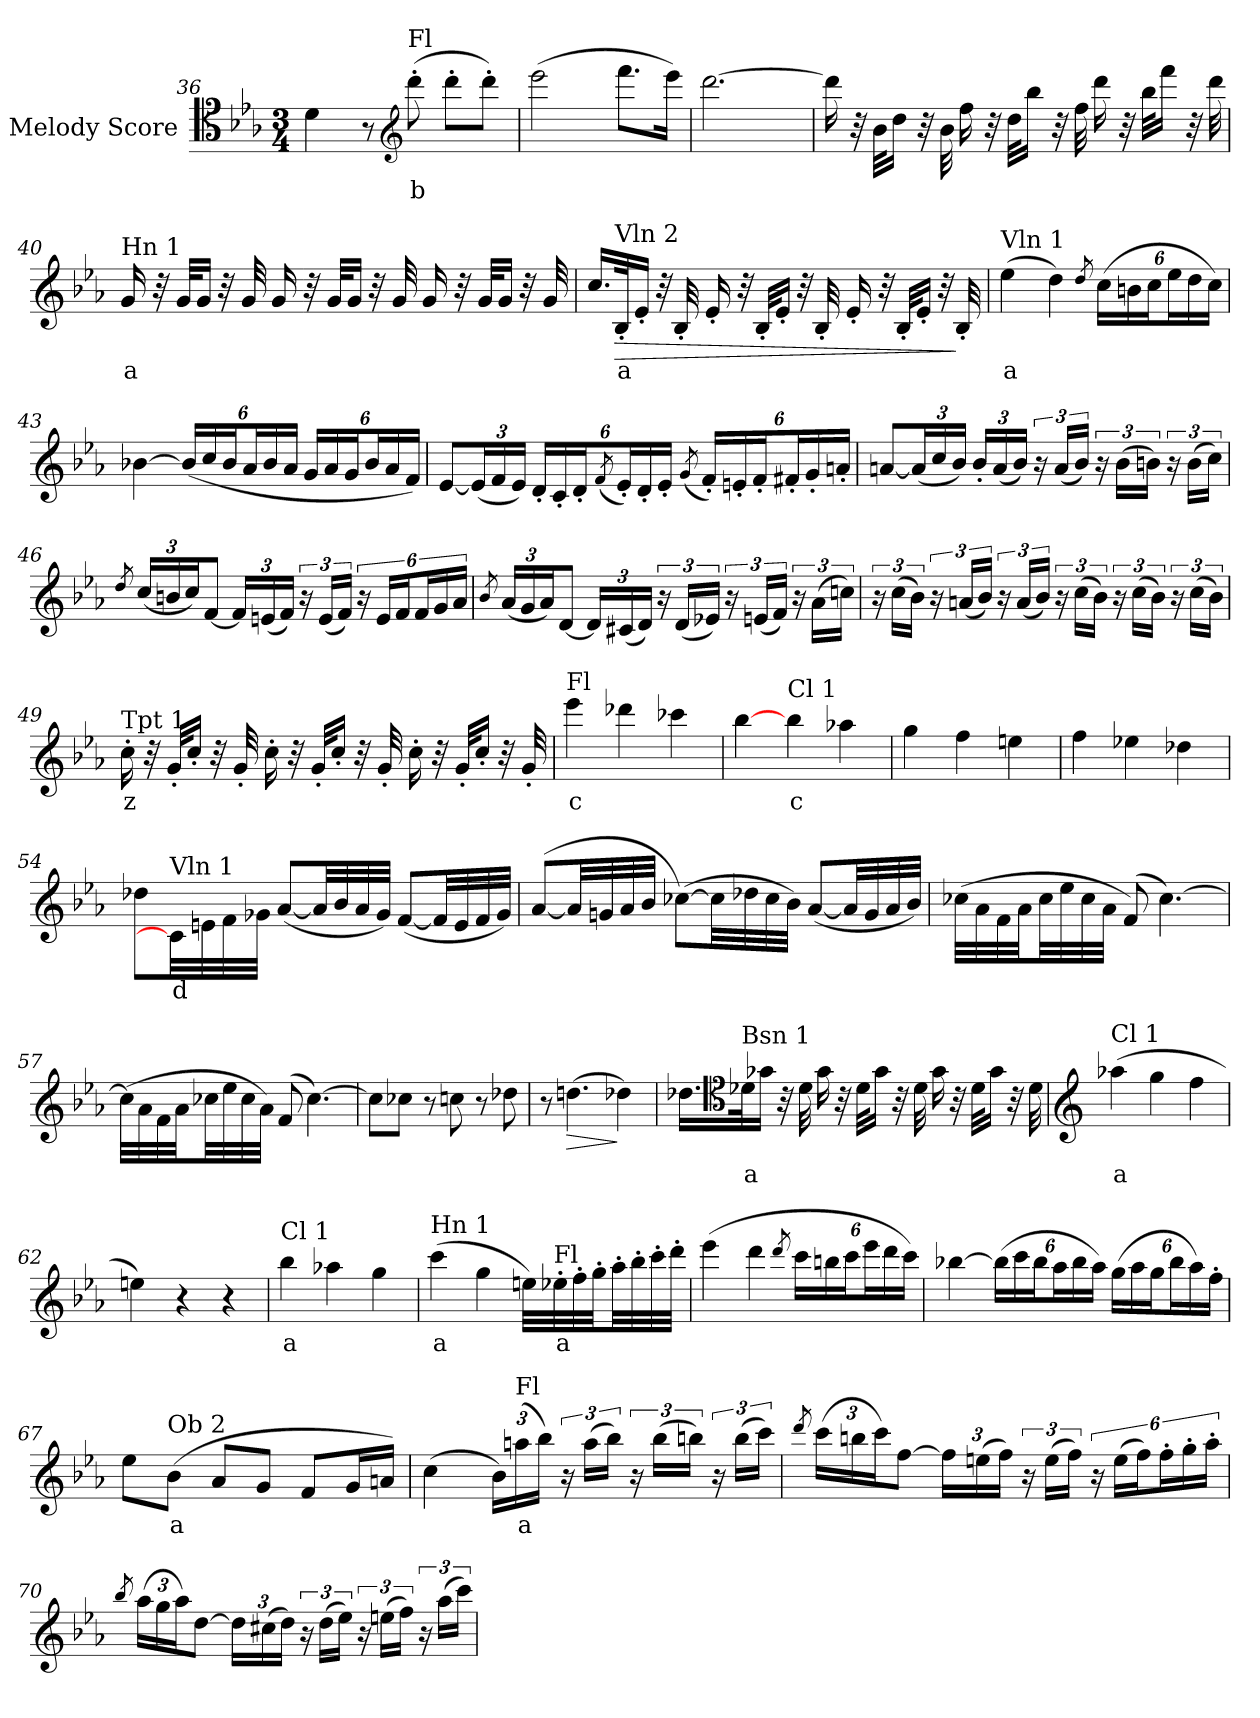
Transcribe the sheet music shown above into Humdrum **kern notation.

**kern	**text	**dynam
*part1	*part1	*part1
*staff1	*staff1	*staff1
*I"Melody Score	*	*
*clefC4	*	*
*k[b-e-a-]	*	*
*M3/4	*	*
=36	=36	=36
4d\	.	.
8r	.	.
*clefG2	*	*
!LO:TX:a:t=Fl	!	!
!	!LO:LY:b:color=#FF0000	!
(8ddd'\	b	.
8ddd'\L	.	.
8ddd'\J)	.	.
=37	=37	=37
(2eee-\	.	.
8.fff\L	.	.
16eee-\Jk)	.	.
=38	=38	=38
[2.ddd\	.	.
=39	=39	=39
16ddd\]	.	.
32r	.	.
32b-\KLL	.	.
16dd\JJ	.	.
32r	.	.
32b-\	.	.
16ff\	.	.
32r	.	.
32dd\KLL	.	.
16bb-\JJ	.	.
32r	.	.
32ff\	.	.
16ddd\	.	.
32r	.	.
32bb-\KLL	.	.
16fff\JJ	.	.
32r	.	.
32ddd\	.	.
=40	=40	=40
!LO:TX:a:t=Hn 1	!	!
!	!LO:LY:b:color=#FF0000	!
16g/	a	.
32r	.	.
32g/KLL	.	.
16g/JJ	.	.
32r	.	.
32g/	.	.
16g/	.	.
32r	.	.
32g/KLL	.	.
16g/JJ	.	.
32r	.	.
32g/	.	.
16g/	.	.
32r	.	.
32g/KLL	.	.
16g/JJ	.	.
32r	.	.
32g/	.	.
=41	=41	=41
16.cc/LL	.	.
!LO:TX:a:t=Vln 2	!	!
!	!LO:LY:b:color=#FF0000	!LO:HP:b
32B-'/k	a	>
16e-'/JJ	.	.
32r	.	.
32B-'/	.	.
16e-'/	.	.
32r	.	.
32B-'/KLL	.	.
16e-'/JJ	.	.
32r	.	.
32B-'/	.	.
16e-'/	.	.
32r	.	.
32B-'/KLL	.	.
16e-'/JJ	.	.
32r	.	.
32B-'/	.	]
=42	=42	=42
!LO:TX:a:t=Vln 1	!	!
!	!LO:LY:b:color=#FF0000	!
(4ee-\	a	.
4dd\)	.	.
8qdd/	.	.
*Xbrackettup	*	*
(24cc\LL	.	.
24bn\	.	.
24cc\J	.	.
24ee-\L	.	.
24dd\	.	.
24cc\JJ)	.	.
=43	=43	=43
[4b-X\	.	.
(24b-/LL]	.	.
24cc/	.	.
24b-/J	.	.
24a-/L	.	.
24b-/	.	.
24a-/JJ	.	.
24g/LL	.	.
24a-/	.	.
24g/J	.	.
24b-/L	.	.
24a-/	.	.
24f/JJ)	.	.
=44	=44	=44
[8e-/L	.	.
(24e-/L]	.	.
24f/	.	.
24e-/JJ)	.	.
24d'/LL	.	.
24c'/	.	.
24d'/J	.	.
(8qf/	.	.
24e-'/L)	.	.
24d'/	.	.
24e-'/JJ	.	.
(8qg/	.	.
24f'/LL)	.	.
24en'/	.	.
24f'/J	.	.
24f#X'/L	.	.
24g'/	.	.
24an'/JJ	.	.
=45	=45	=45
[8an/L	.	.
(24a/L]	.	.
24cc/	.	.
24b-/JJ)	.	.
24b-'/LL	.	.
(24a/	.	.
24b-/JJ)	.	.
*brackettup	*	*
24r	.	.
(24a/LL	.	.
24b-/JJ)	.	.
24r	.	.
(24b-\LL	.	.
24bn\JJ)	.	.
24r	.	.
(24b\LL	.	.
24cc\JJ)	.	.
=46	=46	=46
8qdd/	.	.
*Xbrackettup	*	*
(24cc/LL	.	.
24bn/	.	.
24cc/J)	.	.
[8f/J	.	.
24f/LL]	.	.
(24en/	.	.
24f/JJ)	.	.
*brackettup	*	*
24r	.	.
(24e/LL	.	.
24f/JJ)	.	.
24r	.	.
24e/LL	.	.
24f/J	.	.
*Xbrackettup	*	*
24f/L	.	.
24g/	.	.
24a-/JJ	.	.
=47	=47	=47
8qb-/	.	.
(24a-/LL	.	.
24g/	.	.
24a-/J)	.	.
[8d/J	.	.
24d/LL]	.	.
(24c#X/	.	.
24d/JJ)	.	.
*brackettup	*	*
24r	.	.
(24d/LL	.	.
24e-X/JJ)	.	.
24r	.	.
(24en/LL	.	.
24f/JJ)	.	.
24r	.	.
(24a-\LL	.	.
24ccn\JJ)	.	.
=48	=48	=48
24r	.	.
(24cc\LL	.	.
24b-\JJ)	.	.
24r	.	.
(24an/LL	.	.
24b-/JJ)	.	.
24r	.	.
(24a/LL	.	.
24b-/JJ)	.	.
24r	.	.
(24cc\LL	.	.
24b-\JJ)	.	.
24r	.	.
(24cc\LL	.	.
24b-\JJ)	.	.
24r	.	.
(24cc\LL	.	.
24b-\JJ)	.	.
=49	=49	=49
!LO:TX:a:t=Tpt 1	!	!
!	!LO:LY:b:color=#FF0000	!
16cc'\	z	.
32r	.	.
32g'/KLL	.	.
16cc'/JJ	.	.
32r	.	.
32g'/	.	.
16cc'\	.	.
32r	.	.
32g'/KLL	.	.
16cc'/JJ	.	.
32r	.	.
32g'/	.	.
16cc'\	.	.
32r	.	.
32g'/KLL	.	.
16cc'/JJ	.	.
32r	.	.
32g'/	.	.
=50	=50	=50
!LO:TX:a:t=Fl	!	!
!	!LO:LY:b:color=#FF0000	!
4eee-\	c	.
4ddd-X\	.	.
4ccc-X\	.	.
=51	=51	=51
[4bb-\	.	.
!LO:TX:a:t=Cl 1	!	!
!	!LO:LY:b:color=#FF0000	!
4bb-\	c	.
4aa-X\	.	.
=52	=52	=52
4gg\	.	.
4ff\	.	.
4ee\	.	.
=53	=53	=53
4ff\	.	.
4ee-X\	.	.
4dd-X\	.	.
=54	=54	=54
8dd-X\L	.	.
!LO:TX:a:t=Vln 1	!	!
!	!LO:LY:b:color=#FF0000	!
32c-\LL]	d	.
32en\	.	.
32f\	.	.
32g-X\JJJ	.	.
([8a-/L	.	.
32a-/LL]	.	.
32b-/	.	.
32a-/	.	.
32g-/JJJ)	.	.
([8f/L	.	.
32f/LL]	.	.
32e/	.	.
32f/	.	.
32g-/JJJ)	.	.
=55	=55	=55
([8a-/L	.	.
32a-/LL]	.	.
32gn/	.	.
32a-/	.	.
32b-/JJJ	.	.
([8cc-X\L)	.	.
32cc-\LL]	.	.
32dd-X\	.	.
32cc-\	.	.
32b-\JJJ)	.	.
([8a-/L	.	.
32a-/LL]	.	.
32g/	.	.
32a-/	.	.
32b-/JJJ)	.	.
=56	=56	=56
(32cc-X\LLL	.	.
32a-\	.	.
32f\	.	.
32a-\JJ	.	.
32cc-\LL	.	.
32ee-\	.	.
32cc-\	.	.
32a-\JJJ	.	.
(8f/)	.	.
[4.cc-\)	.	.
=57	=57	=57
(32cc-\LLL]	.	.
32a-\	.	.
32f\	.	.
32a-\JJ	.	.
32cc-X\LL	.	.
32ee-\	.	.
32cc-\	.	.
32a-\JJJ)	.	.
(8f/	.	.
[4.cc-\)	.	.
=58	=58	=58
8cc-\L]	.	.
8cc-X\J	.	.
8r	.	.
8ccn\	.	.
8r	.	.
8dd-X\	.	.
=59	=59	=59
8r	.	.
!	!	!LO:HP:b
(4.ddn\	.	>
4dd-X\)	.	]
=60	=60	=60
16.dd-X\LL	.	.
*clefC4	*	*
!LO:TX:a:t=Bsn 1	!	!
!	!LO:LY:b:color=#FF0000	!
32d-X\k	a	.
16g-\JJ	.	.
32r	.	.
32d-\	.	.
16g-\	.	.
32r	.	.
32d-\KLL	.	.
16g-\JJ	.	.
32r	.	.
32d-\	.	.
16g-\	.	.
32r	.	.
32d-\KLL	.	.
16g-\JJ	.	.
32r	.	.
32d-\	.	.
=61	=61	=61
*clefG2	*	*
!LO:TX:a:t=Cl 1	!	!
!	!LO:LY:b:color=#FF0000	!
(4aa-X\	a	.
4gg\	.	.
4ff\	.	.
=62	=62	=62
4ee\)	.	.
4r	.	.
4r	.	.
=63	=63	=63
!LO:TX:a:t=Cl 1	!	!
!	!LO:LY:b:color=#FF0000	!
4bb-\	a	.
4aa-X\	.	.
4gg\	.	.
=64	=64	=64
!LO:TX:a:t=Hn 1	!	!
!	!LO:LY:b:color=#FF0000	!
(4ccc\	a	.
4gg\	.	.
32ee\LLL)	.	.
!LO:TX:a:t=Fl	!	!
!	!LO:LY:b:color=#FF0000	!
32ee-'\	a	.
32ff'\	.	.
32gg'\JJ	.	.
32aa-'\LL	.	.
32bb-'\	.	.
32ccc'\	.	.
32ddd'\JJJ	.	.
=65	=65	=65
(4eee-\	.	.
4ddd\	.	.
8qddd/	.	.
*Xbrackettup	*	*
24ccc\LL	.	.
24bbn\	.	.
24ccc\J	.	.
24eee-\L	.	.
24ddd\	.	.
24ccc\JJ)	.	.
=66	=66	=66
[4bb-X\	.	.
(24bb-\LL]	.	.
24ccc\	.	.
24bb-\J	.	.
24aa-\L	.	.
24bb-\	.	.
24aa-\JJ)	.	.
(24gg\LL	.	.
24aa-\	.	.
24gg\J	.	.
24bb-\L	.	.
24aa-\)	.	.
24ff'\JJ	.	.
=67	=67	=67
8ee-\L	.	.
!LO:TX:a:t=Ob 2	!	!
!	!LO:LY:b:color=#FF0000	!
(8b-\J	a	.
8a-/L	.	.
8g/J	.	.
8f/L	.	.
16g/L	.	.
16an/JJ)	.	.
=68	=68	=68
(4cc\	.	.
24b-\LL)	.	.
!LO:TX:a:t=Fl	!	!
!	!LO:LY:b:color=#FF0000	!
(24aa\	a	.
24bb-\JJ)	.	.
*brackettup	*	*
24r	.	.
(24aa\LL	.	.
24bb-\JJ)	.	.
24r	.	.
(24bb-\LL	.	.
24bbn\JJ)	.	.
24r	.	.
(24bb\LL	.	.
24ccc\JJ)	.	.
=69	=69	=69
8qddd/	.	.
*Xbrackettup	*	*
(24ccc\LL	.	.
24bbn\	.	.
24ccc\J)	.	.
[8ff\J	.	.
24ff\LL]	.	.
(24een\	.	.
24ff\JJ)	.	.
*brackettup	*	*
24r	.	.
(24ee\LL	.	.
24ff\JJ)	.	.
24r	.	.
(24ee\LL	.	.
24ff\J)	.	.
*Xbrackettup	*	*
24ff'\L	.	.
24gg'\	.	.
24aa-'\JJ	.	.
=70	=70	=70
8qbb-/	.	.
(24aa-\LL	.	.
24gg\	.	.
24aa-\J)	.	.
[8dd\J	.	.
24dd\LL]	.	.
(24cc#X\	.	.
24dd\JJ)	.	.
*brackettup	*	*
24r	.	.
(24dd\LL	.	.
24ee-\JJ)	.	.
24r	.	.
(24een\LL	.	.
24ff\JJ)	.	.
24r	.	.
(24aa-\LL	.	.
24ccc\JJ)	.	.
=	=	=
*-	*-	*-
